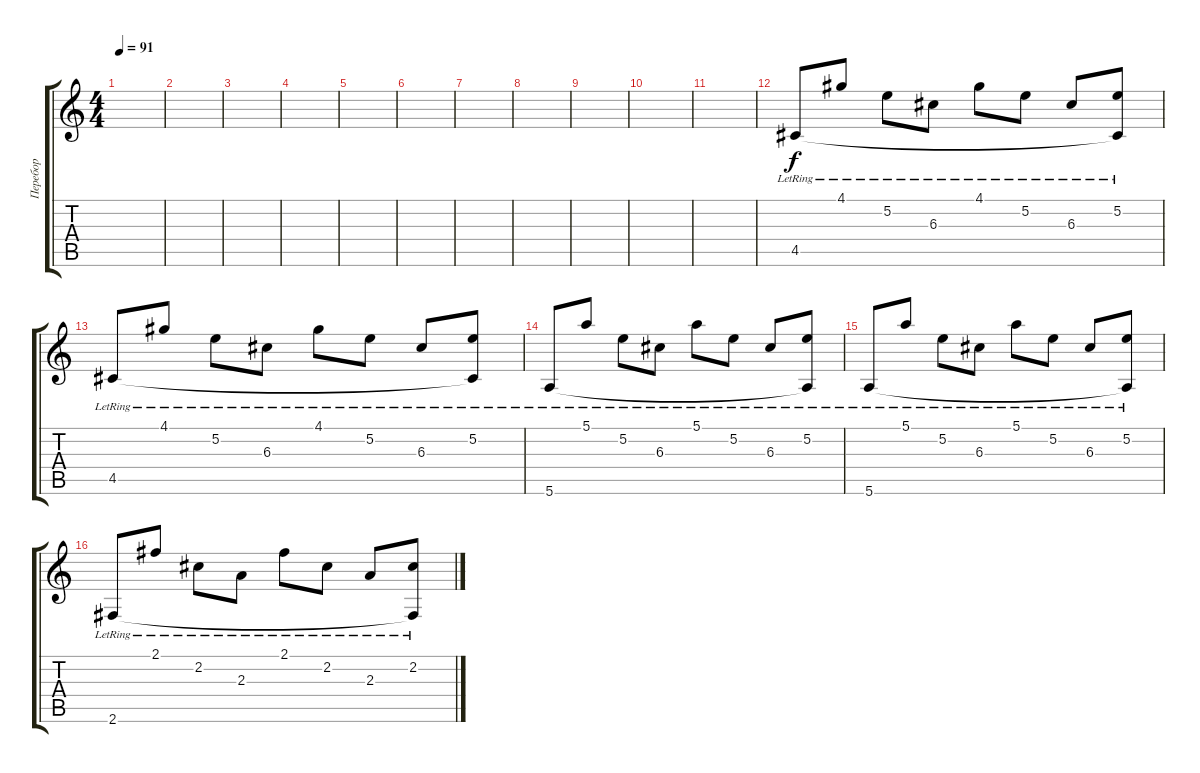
\track ("Перебор" "Перебор") {instrument electricguitarjazz}
\staff {score tabs}
\tuning (E4 B3 G3 D3 A2 E2) {hide}
\ts (4 4)
\tempo 91
\clef g2
\ks c
|
|
|
|
|
|
|
|
|
|
|
4.5{lr}.8 4.1{lr}.8 5.2{lr}.8 6.3{lr}.8 4.1{lr}.8 5.2{lr}.8 6.3{lr}.8 (5.2{lr} 4.5{t}).8 |
4.5{lr}.8 4.1{lr}.8 5.2{lr}.8 6.3{lr}.8 4.1{lr}.8 5.2{lr}.8 6.3{lr}.8 (5.2{lr} 4.5{t}).8 |
5.6{lr}.8 5.1{lr}.8 5.2{lr}.8 6.3{lr}.8 5.1{lr}.8 5.2{lr}.8 6.3{lr}.8 (5.2{lr} 5.6{t}).8 |
5.6{lr}.8 5.1{lr}.8 5.2{lr}.8 6.3{lr}.8 5.1{lr}.8 5.2{lr}.8 6.3{lr}.8 (5.2{lr} 5.6{t}).8 |
2.6{lr}.8 2.1{lr}.8 2.2{lr}.8 2.3{lr}.8 2.1{lr}.8 2.2{lr}.8 2.3{lr}.8 (2.2{lr} 2.6{t}).8
